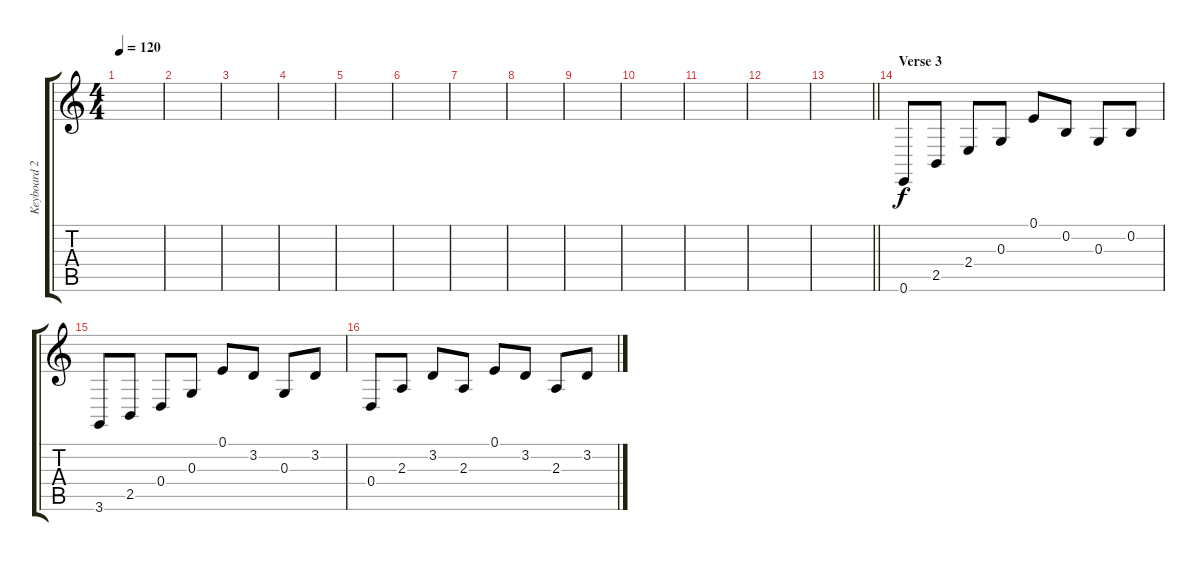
\track ("Keyboard 2" "Keyboard 2") {instrument pad4choir}
\staff {score tabs}
\tuning (E4 B3 G3 D3 A2 E2) {hide}
\ts (4 4)
\tempo 120
\clef g2
\ks c
|
|
|
|
|
|
|
|
|
|
|
|
\barLineRight lightlight
|
\section ("" "Verse 3")
0.6.8 2.5.8 2.4.8 0.3.8 0.1.8 0.2.8 0.3.8 0.2.8 |
3.6.8 2.5.8 0.4.8 0.3.8 0.1.8 3.2.8 0.3.8 3.2.8 |
0.4.8 2.3.8 3.2.8 2.3.8 0.1.8 3.2.8 2.3.8 3.2.8
